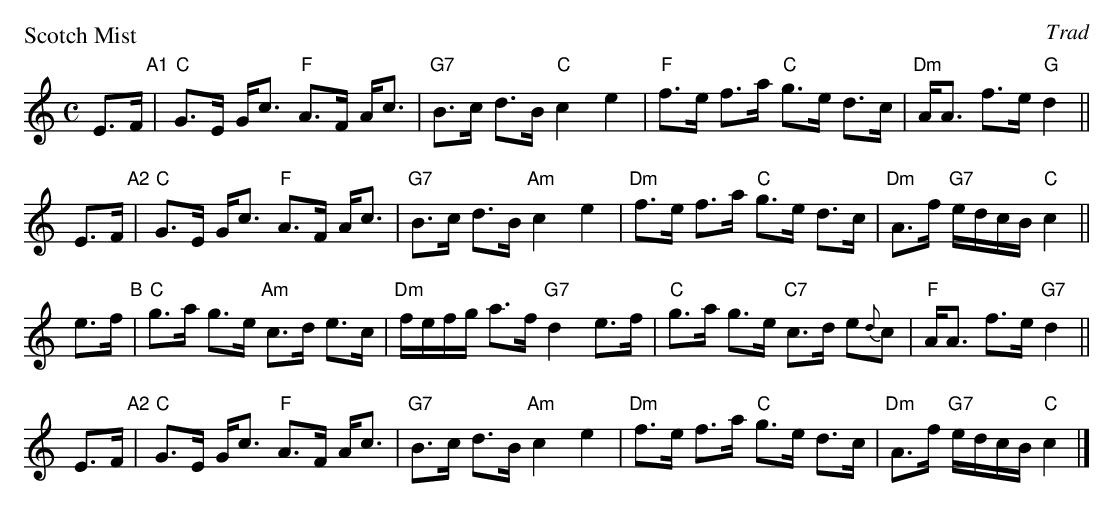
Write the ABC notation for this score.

X:1
P: Scotch Mist
O: Trad
M: C
L: 1/8
K: C
E>F "A1"|\
"C"G>E G<c "F"A>F A<c | "G7"B>c d>B "C"c2 e2 |\
"F"f>e f>a "C"g>e d>c | "Dm"A<A f>e "G"d2 ||
E>F "A2"|\
"C"G>E G<c "F"A>F A<c | "G7"B>c d>B "Am"c2 e2 |\
"Dm"f>e f>a "C"g>e d>c | "Dm"A>f "G7"e/d/c/B/ "C"c2 ||
e>f  "B"|\
"C"g>a g>e "Am"c>d e>c | "Dm"f/e/f/g/ a>f "G7"d2 e>f |\
"C"g>a g>e "C7"c>d e{d}c | "F"A<A f>e "G7"d2 ||
E>F "A2"|\
"C"G>E G<c "F"A>F A<c | "G7"B>c d>B "Am"c2 e2 |\
"Dm"f>e f>a "C"g>e d>c | "Dm"A>f "G7"e/d/c/B/ "C"c2 |]
